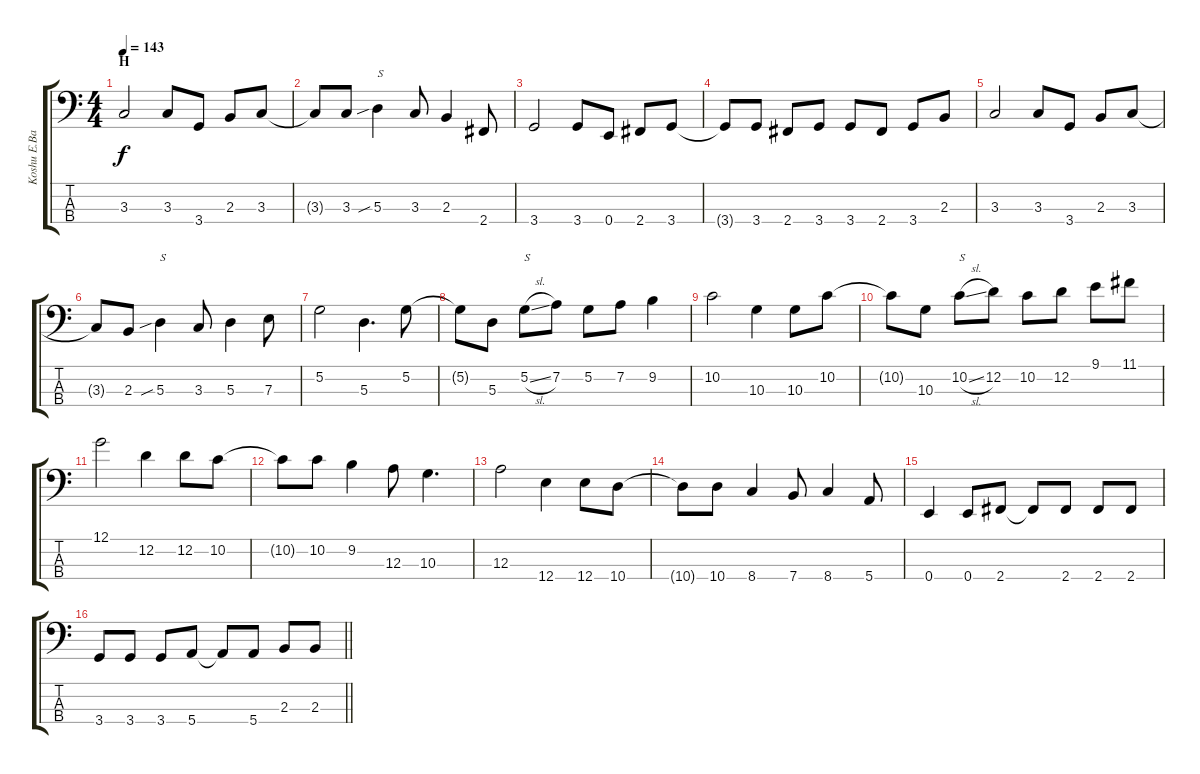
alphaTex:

\track ("Koshu E.Bass" "Koshu E.Ba") {instrument electricbassfinger}
\staff {score tabs}
\tuning (G2 D2 A1 E1) {hide}
\ts (4 4)
\section ("" "H")
\tempo 143
\clef f4
\ks c
3.3.2{dy f} 3.3.8 3.4.8 2.3.8 3.3.8 |
3.3{t}.8 3.3.8 5.3{sib}.4{txt "S"} 3.3.8 2.3.4 2.4.8 |
3.4.2 3.4.8 0.4.8 2.4.8 3.4.8 |
3.4{t}.8 3.4.8 2.4.8 3.4.8 3.4.8 2.4.8 3.4.8 2.3.8 |
3.3.2 3.3.8 3.4.8 2.3.8 3.3.8 |
3.3{t}.8 2.3.8 5.3{sib}.4{txt "S"} 3.3.8 5.3.4 7.3.8 |
5.2.2 5.3.4{d} 5.2.8 |
5.2{t}.8 5.3.8 5.2{sl}.8{txt "S"} 7.2.8 5.2.8 7.2.8 9.2.4 |
10.2.2 10.3.4 10.3.8 10.2.8 |
10.2{t}.8 10.3.8 10.2{sl}.8{txt "S"} 12.2.8 10.2.8 12.2.8 9.1.8 11.1.8 |
12.1.2 12.2.4 12.2.8 10.2.8 |
10.2{t}.8 10.2.8 9.2.4 12.3.8 10.3.4{d} |
12.3.2 12.4.4 12.4.8 10.4.8 |
10.4{t}.8 10.4.8 8.4.4 7.4.8 8.4.4 5.4.8 |
0.4.4 0.4.8 2.4.8 2.4{t}.8 2.4.8 2.4.8 2.4.8 |
\barLineRight lightlight
3.4.8 3.4.8 3.4.8 5.4.8 5.4{t}.8 5.4.8 2.3.8 2.3.8
